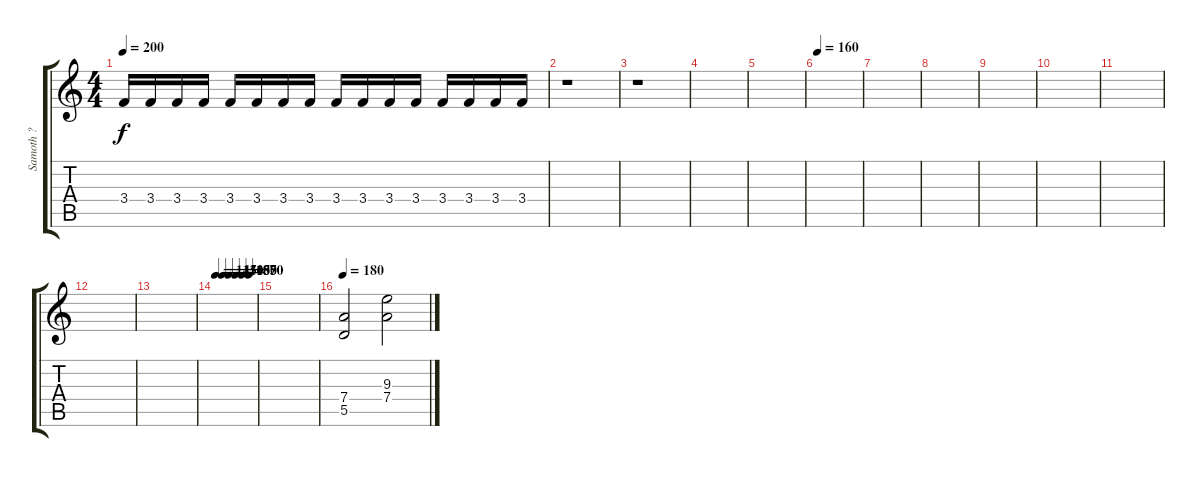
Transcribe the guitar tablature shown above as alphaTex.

\track ("Samoth ?" "Samoth ?") {instrument distortionguitar}
\staff {score tabs}
\tuning (E4 B3 G3 D3 A2 E2) {hide}
\ts (4 4)
\tempo 200
\clef g2
\ks c
3.4.16{dy f} 3.4.16 3.4.16 3.4.16 3.4.16 3.4.16 3.4.16 3.4.16 3.4.16 3.4.16 3.4.16 3.4.16 3.4.16 3.4.16 3.4.16 3.4.16 |
r.1 |
r.1 |
|
|
\tempo 160
|
|
|
|
|
|
|
|
\tempo 145
\tempo (130 0.16666666666666666)
\tempo (115 0.3333333333333333)
\tempo (100 0.5)
\tempo (85 0.6666666666666666)
\tempo (70 0.8333333333333334)
|
|
\tempo 180
(7.4 5.5).2{volume 11} (9.3 7.4).2
